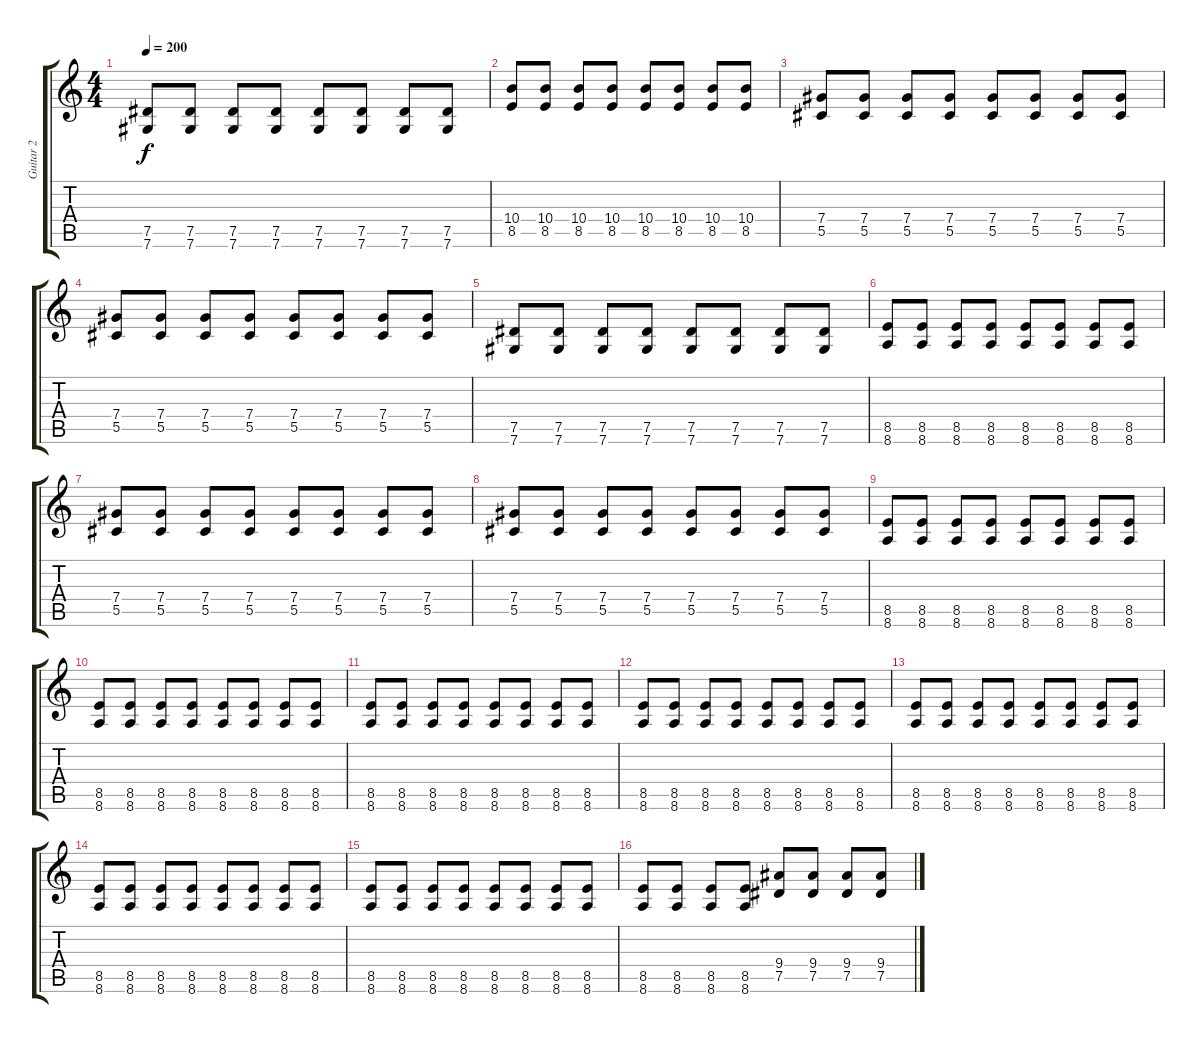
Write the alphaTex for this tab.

\track ("Guitar 2" "Guitar 2") {instrument distortionguitar}
\staff {score tabs}
\tuning (Eb4 Bb3 Gb3 Db3 Ab2 Db2) {hide}
\ts (4 4)
\tempo 200
\clef g2
\ks c
(7.5 7.6).8{dy f} (7.5 7.6).8 (7.5 7.6).8 (7.5 7.6).8 (7.5 7.6).8 (7.5 7.6).8 (7.5 7.6).8 (7.5 7.6).8 |
(10.4 8.5).8 (10.4 8.5).8 (10.4 8.5).8 (10.4 8.5).8 (10.4 8.5).8 (10.4 8.5).8 (10.4 8.5).8 (10.4 8.5).8 |
(7.4 5.5).8 (7.4 5.5).8 (7.4 5.5).8 (7.4 5.5).8 (7.4 5.5).8 (7.4 5.5).8 (7.4 5.5).8 (7.4 5.5).8 |
(7.4 5.5).8 (7.4 5.5).8 (7.4 5.5).8 (7.4 5.5).8 (7.4 5.5).8 (7.4 5.5).8 (7.4 5.5).8 (7.4 5.5).8 |
(7.5 7.6).8 (7.5 7.6).8 (7.5 7.6).8 (7.5 7.6).8 (7.5 7.6).8 (7.5 7.6).8 (7.5 7.6).8 (7.5 7.6).8 |
(8.5 8.6).8 (8.5 8.6).8 (8.5 8.6).8 (8.5 8.6).8 (8.5 8.6).8 (8.5 8.6).8 (8.5 8.6).8 (8.5 8.6).8 |
(7.4 5.5).8 (7.4 5.5).8 (7.4 5.5).8 (7.4 5.5).8 (7.4 5.5).8 (7.4 5.5).8 (7.4 5.5).8 (7.4 5.5).8 |
(7.4 5.5).8 (7.4 5.5).8 (7.4 5.5).8 (7.4 5.5).8 (7.4 5.5).8 (7.4 5.5).8 (7.4 5.5).8 (7.4 5.5).8 |
(8.5 8.6).8 (8.5 8.6).8 (8.5 8.6).8 (8.5 8.6).8 (8.5 8.6).8 (8.5 8.6).8 (8.5 8.6).8 (8.5 8.6).8 |
(8.5 8.6).8 (8.5 8.6).8 (8.5 8.6).8 (8.5 8.6).8 (8.5 8.6).8 (8.5 8.6).8 (8.5 8.6).8 (8.5 8.6).8 |
(8.5 8.6).8 (8.5 8.6).8 (8.5 8.6).8 (8.5 8.6).8 (8.5 8.6).8 (8.5 8.6).8 (8.5 8.6).8 (8.5 8.6).8 |
(8.5 8.6).8 (8.5 8.6).8 (8.5 8.6).8 (8.5 8.6).8 (8.5 8.6).8 (8.5 8.6).8 (8.5 8.6).8 (8.5 8.6).8 |
(8.5 8.6).8 (8.5 8.6).8 (8.5 8.6).8 (8.5 8.6).8 (8.5 8.6).8 (8.5 8.6).8 (8.5 8.6).8 (8.5 8.6).8 |
(8.5 8.6).8 (8.5 8.6).8 (8.5 8.6).8 (8.5 8.6).8 (8.5 8.6).8 (8.5 8.6).8 (8.5 8.6).8 (8.5 8.6).8 |
(8.5 8.6).8 (8.5 8.6).8 (8.5 8.6).8 (8.5 8.6).8 (8.5 8.6).8 (8.5 8.6).8 (8.5 8.6).8 (8.5 8.6).8 |
(8.5 8.6).8 (8.5 8.6).8 (8.5 8.6).8 (8.5 8.6).8 (9.4 7.5).8 (9.4 7.5).8 (9.4 7.5).8 (9.4 7.5).8
